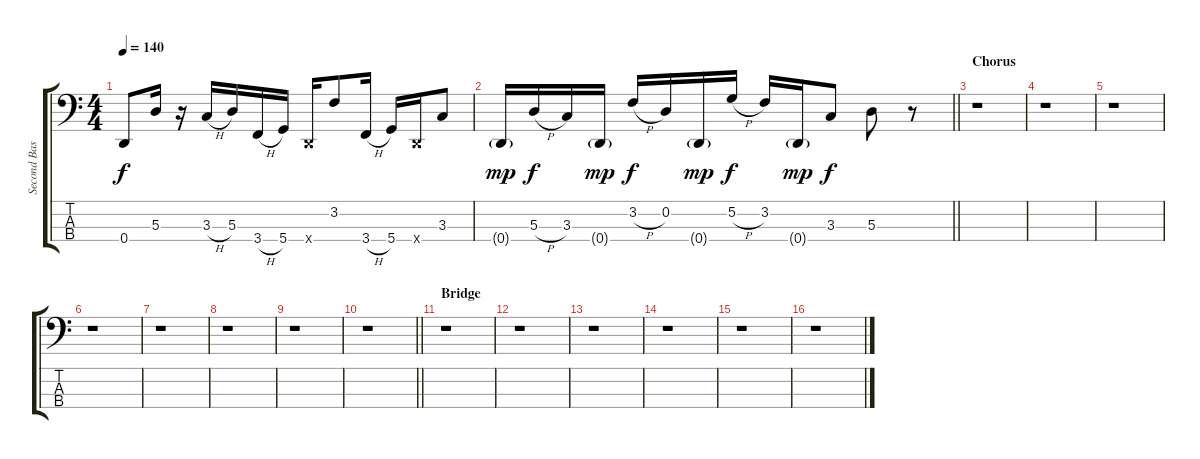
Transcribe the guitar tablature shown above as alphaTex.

\track ("Second Bass" "Second Bas") {instrument slapbass1}
\staff {score tabs}
\tuning (G2 D2 A1 D1) {hide}
\ts (4 4)
\tempo 140
\clef f4
\ks c
0.4.8{dy f} 5.3.16 r.16 3.3{h}.16 5.3.16 3.4{h}.16 5.4.16 0.4{x}.16 3.2.8 3.4{h}.16 5.4.16 0.4{x}.16 3.3.8 |
\barLineRight lightlight
0.4{g}.16{dy mp} 5.3{h}.16{dy f} 3.3.16 0.4{g}.16{dy mp} 3.2{h}.16{dy f} 0.2.16 0.4{g}.16{dy mp} 5.2{h}.16{dy f} 3.2.16 0.4{g}.16{dy mp} 3.3.8{dy f} 5.3.8 r.8 |
\section ("" "Chorus")
r.1 |
r.1 |
r.1 |
r.1 |
r.1 |
r.1 |
r.1 |
\barLineRight lightlight
r.1 |
\section ("" "Bridge")
r.1 |
r.1 |
r.1 |
r.1 |
r.1 |
r.1
